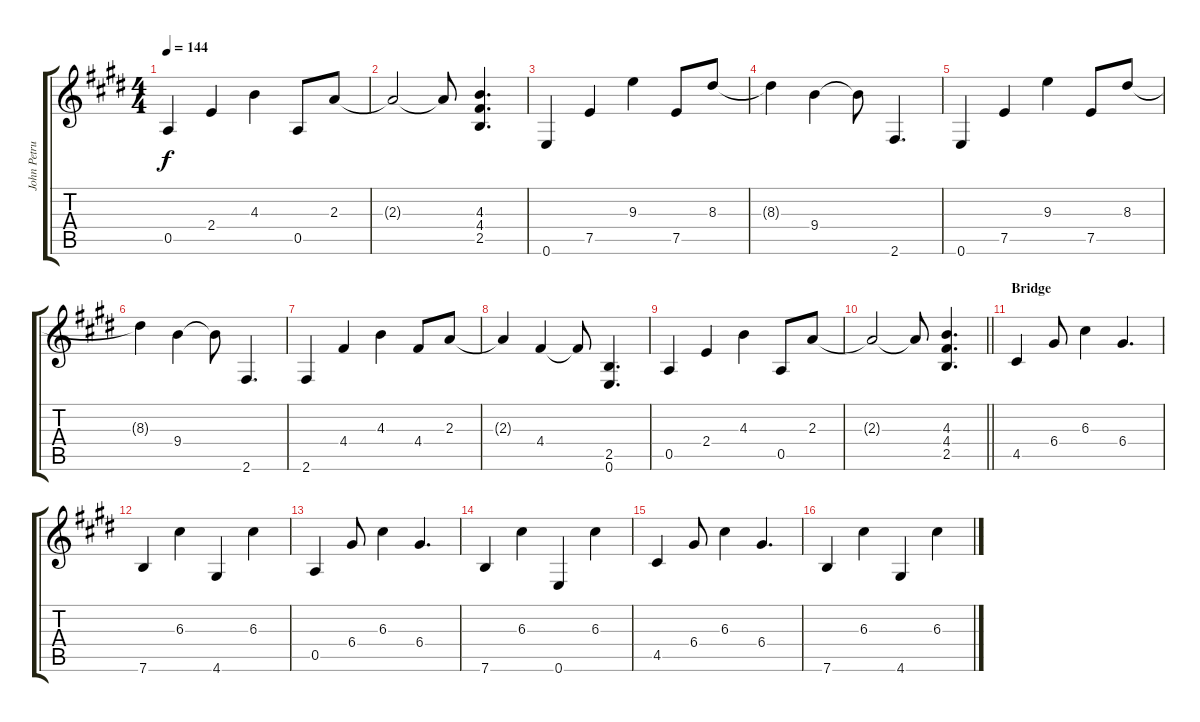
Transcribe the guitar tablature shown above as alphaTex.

\track ("John Petrucci" "John Petru") {instrument distortionguitar}
\staff {score tabs}
\tuning (E4 B3 G3 D3 A2 E2) {hide}
\ts (4 4)
\tempo 144
\clef g2
\ks e
0.5.4{dy f} 2.4.4 4.3.4 0.5.8 2.3.8 |
2.3{t}.2 2.3{t}.8 (4.3 4.4 2.5).4{d} |
0.6.4 7.5.4 9.3.4 7.5.8 8.3.8 |
8.3{t}.4 9.4.4 9.4{t}.8 2.6.4{d} |
0.6.4 7.5.4 9.3.4 7.5.8 8.3.8 |
8.3{t}.4 9.4.4 9.4{t}.8 2.6.4{d} |
2.6.4 4.4.4 4.3.4 4.4.8 2.3.8 |
2.3{t}.4 4.4.4 4.4{t}.8 (2.5 0.6).4{d} |
0.5.4 2.4.4 4.3.4 0.5.8 2.3.8 |
\barLineRight lightlight
2.3{t}.2 2.3{t}.8 (4.3 4.4 2.5).4{d} |
\section ("" "Bridge")
4.5.4 6.4.8 6.3.4 6.4.4{d} |
7.6.4 6.3.4 4.6.4 6.3.4 |
0.5.4 6.4.8 6.3.4 6.4.4{d} |
7.6.4 6.3.4 0.6.4 6.3.4 |
4.5.4 6.4.8 6.3.4 6.4.4{d} |
7.6.4 6.3.4 4.6.4 6.3.4
